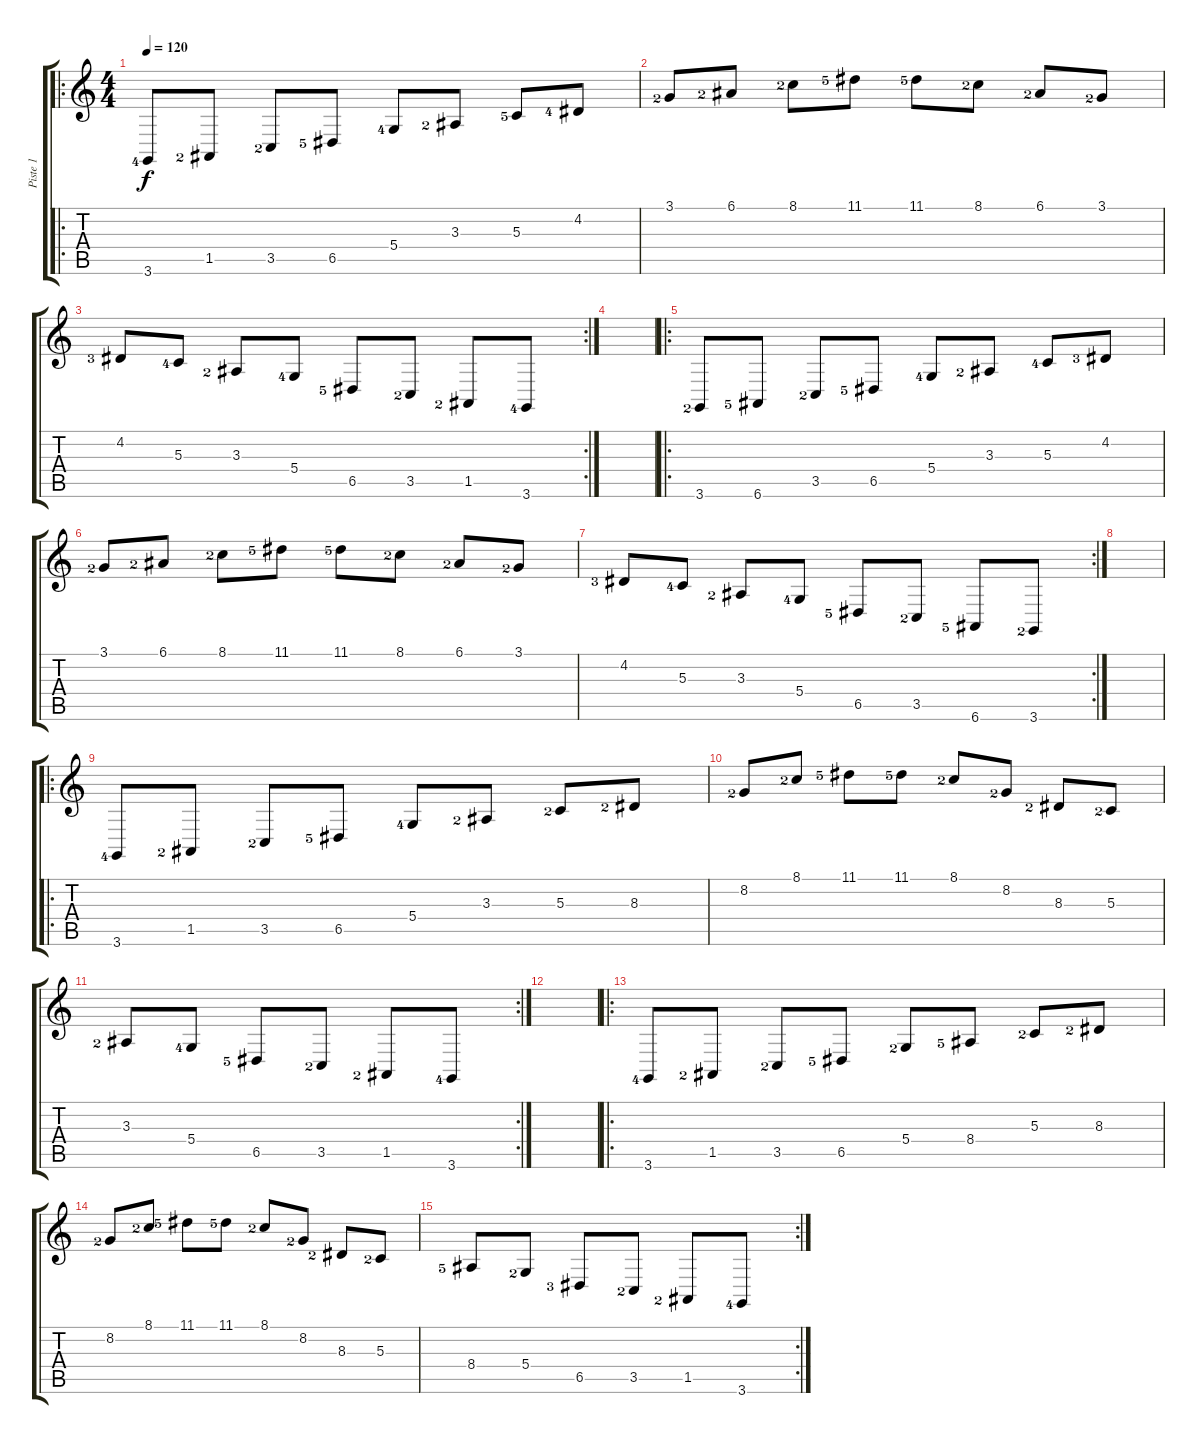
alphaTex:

\track ("Piste 1" "Piste 1") {instrument acousticgrandpiano}
\staff {score tabs}
\tuning (E4 B3 G3 D3 A2 E2) {hide}
\ro
\ts (4 4)
\tempo 120
\clef g2
\ks c
3.6{lf 4}.8{dy f} 1.5{lf 2}.8 3.5{lf 2}.8 6.5{lf 5}.8 5.4{lf 4}.8 3.3{lf 2}.8 5.3{lf 5}.8 4.2{lf 4}.8 |
3.1{lf 2}.8 6.1{lf 2}.8 8.1{lf 2}.8 11.1{lf 5}.8 11.1{lf 5}.8 8.1{lf 2}.8 6.1{lf 2}.8 3.1{lf 2}.8 |
\rc 2
4.2{lf 3}.8 5.3{lf 4}.8 3.3{lf 2}.8 5.4{lf 4}.8 6.5{lf 5}.8 3.5{lf 2}.8 1.5{lf 2}.8 3.6{lf 4}.8 |
|
\ro
3.6{lf 2}.8 6.6{lf 5}.8 3.5{lf 2}.8 6.5{lf 5}.8 5.4{lf 4}.8 3.3{lf 2}.8 5.3{lf 4}.8 4.2{lf 3}.8 |
3.1{lf 2}.8 6.1{lf 2}.8 8.1{lf 2}.8 11.1{lf 5}.8 11.1{lf 5}.8 8.1{lf 2}.8 6.1{lf 2}.8 3.1{lf 2}.8 |
\rc 2
4.2{lf 3}.8 5.3{lf 4}.8 3.3{lf 2}.8 5.4{lf 4}.8 6.5{lf 5}.8 3.5{lf 2}.8 6.6{lf 5}.8 3.6{lf 2}.8 |
|
\ro
3.6{lf 4}.8 1.5{lf 2}.8 3.5{lf 2}.8 6.5{lf 5}.8 5.4{lf 4}.8 3.3{lf 2}.8 5.3{lf 2}.8 8.3{lf 2}.8 |
8.2{lf 2}.8 8.1{lf 2}.8 11.1{lf 5}.8 11.1{lf 5}.8 8.1{lf 2}.8 8.2{lf 2}.8 8.3{lf 2}.8 5.3{lf 2}.8 |
\rc 2
3.3{lf 2}.8 5.4{lf 4}.8 6.5{lf 5}.8 3.5{lf 2}.8 1.5{lf 2}.8 3.6{lf 4}.8 |
|
\ro
3.6{lf 4}.8 1.5{lf 2}.8 3.5{lf 2}.8 6.5{lf 5}.8 5.4{lf 2}.8 8.4{lf 5}.8 5.3{lf 2}.8 8.3{lf 2}.8 |
8.2{lf 2}.8 8.1{lf 2}.8 11.1{lf 5}.8 11.1{lf 5}.8 8.1{lf 2}.8 8.2{lf 2}.8 8.3{lf 2}.8 5.3{lf 2}.8 |
\rc 2
8.4{lf 5}.8 5.4{lf 2}.8 6.5{lf 3}.8 3.5{lf 2}.8 1.5{lf 2}.8 3.6{lf 4}.8
